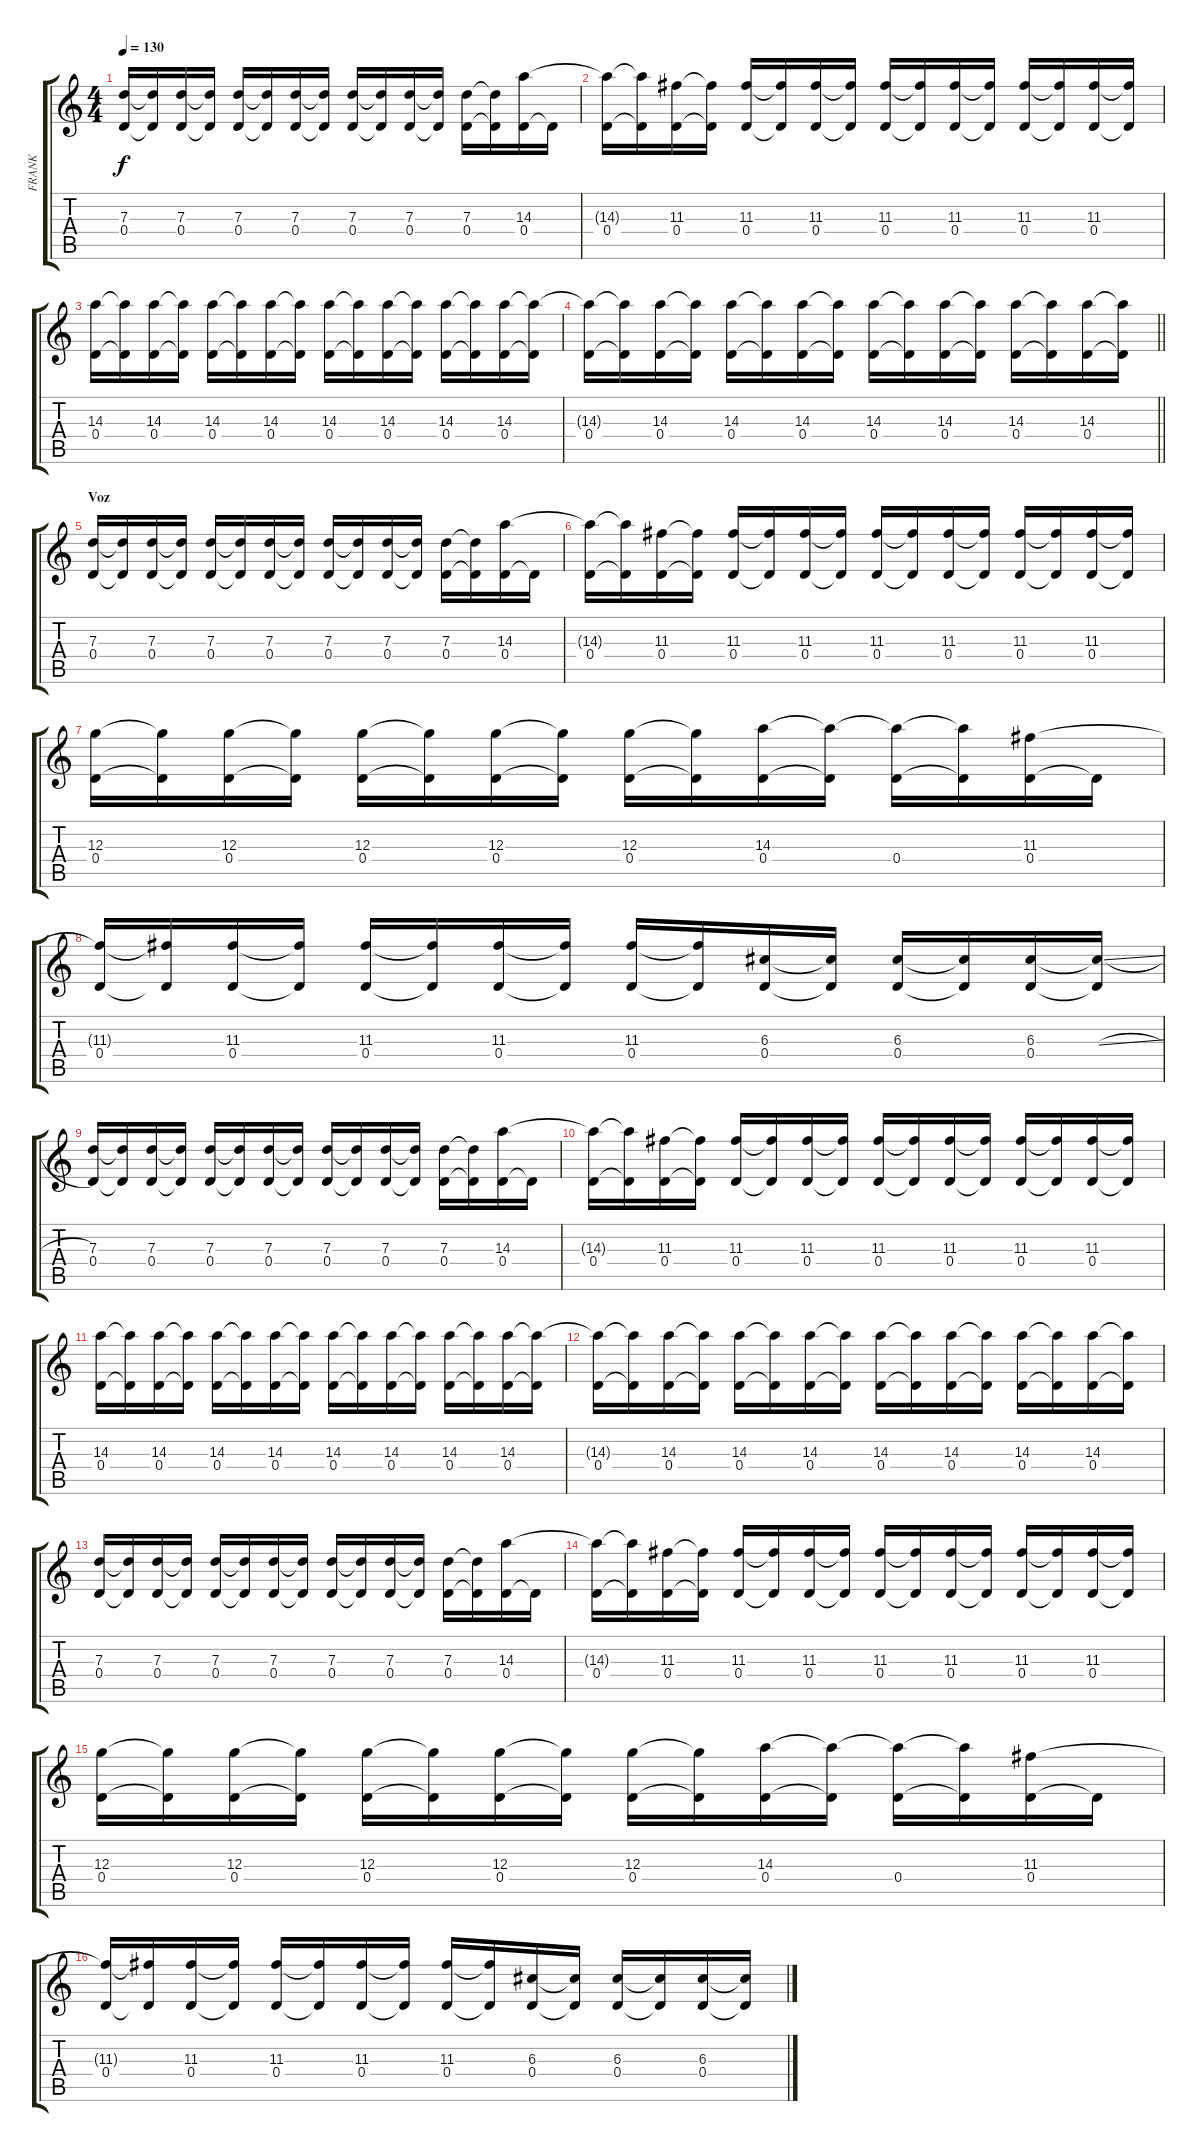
\track ("FRANK" "FRANK") {instrument acousticguitarsteel}
\staff {score tabs}
\tuning (E4 B3 G3 D3 A2 E2) {hide}
\ts (4 4)
\tempo 130
\clef g2
\ks c
(7.3 0.4).16{dy f} (7.3{t} 0.4{t}).16 (7.3 0.4).16 (7.3{t} 0.4{t}).16 (7.3 0.4).16 (7.3{t} 0.4{t}).16 (7.3 0.4).16 (7.3{t} 0.4{t}).16 (7.3 0.4).16 (7.3{t} 0.4{t}).16 (7.3 0.4).16 (7.3{t} 0.4{t}).16 (7.3 0.4).16 (7.3{t} 0.4{t}).16 (14.3 0.4).16 0.4{t}.16 |
(14.3{t} 0.4).16 (14.3{t} 0.4{t}).16 (11.3 0.4).16 (11.3{t} 0.4{t}).16 (11.3 0.4).16 (11.3{t} 0.4{t}).16 (11.3 0.4).16 (11.3{t} 0.4{t}).16 (11.3 0.4).16 (11.3{t} 0.4{t}).16 (11.3 0.4).16 (11.3{t} 0.4{t}).16 (11.3 0.4).16 (11.3{t} 0.4{t}).16 (11.3 0.4).16 (11.3{t} 0.4{t}).16 |
(14.3 0.4).16 (14.3{t} 0.4{t}).16 (14.3 0.4).16 (14.3{t} 0.4{t}).16 (14.3 0.4).16 (14.3{t} 0.4{t}).16 (14.3 0.4).16 (14.3{t} 0.4{t}).16 (14.3 0.4).16 (14.3{t} 0.4{t}).16 (14.3 0.4).16 (14.3{t} 0.4{t}).16 (14.3 0.4).16 (14.3{t} 0.4{t}).16 (14.3 0.4).16 (14.3{t} 0.4{t}).16 |
\barLineRight lightlight
(14.3{t} 0.4).16 (14.3{t} 0.4{t}).16 (14.3 0.4).16 (14.3{t} 0.4{t}).16 (14.3 0.4).16 (14.3{t} 0.4{t}).16 (14.3 0.4).16 (14.3{t} 0.4{t}).16 (14.3 0.4).16 (14.3{t} 0.4{t}).16 (14.3 0.4).16 (14.3{t} 0.4{t}).16 (14.3 0.4).16 (14.3{t} 0.4{t}).16 (14.3 0.4).16 (14.3{t} 0.4{t}).16 |
\section ("" "Voz")
(7.3 0.4).16 (7.3{t} 0.4{t}).16 (7.3 0.4).16 (7.3{t} 0.4{t}).16 (7.3 0.4).16 (7.3{t} 0.4{t}).16 (7.3 0.4).16 (7.3{t} 0.4{t}).16 (7.3 0.4).16 (7.3{t} 0.4{t}).16 (7.3 0.4).16 (7.3{t} 0.4{t}).16 (7.3 0.4).16 (7.3{t} 0.4{t}).16 (14.3 0.4).16 0.4{t}.16 |
(14.3{t} 0.4).16 (14.3{t} 0.4{t}).16 (11.3 0.4).16 (11.3{t} 0.4{t}).16 (11.3 0.4).16 (11.3{t} 0.4{t}).16 (11.3 0.4).16 (11.3{t} 0.4{t}).16 (11.3 0.4).16 (11.3{t} 0.4{t}).16 (11.3 0.4).16 (11.3{t} 0.4{t}).16 (11.3 0.4).16 (11.3{t} 0.4{t}).16 (11.3 0.4).16 (11.3{t} 0.4{t}).16 |
(12.3 0.4).16 (12.3{t} 0.4{t}).16 (12.3 0.4).16 (12.3{t} 0.4{t}).16 (12.3 0.4).16 (12.3{t} 0.4{t}).16 (12.3 0.4).16 (12.3{t} 0.4{t}).16 (12.3 0.4).16 (12.3{t} 0.4{t}).16 (14.3 0.4).16 (14.3{t} 0.4{t}).16 (14.3{t} 0.4).16 (14.3{t} 0.4{t}).16 (11.3 0.4).16 0.4{t}.16 |
(11.3{t} 0.4).16 (11.3{t} 0.4{t}).16 (11.3 0.4).16 (11.3{t} 0.4{t}).16 (11.3 0.4).16 (11.3{t} 0.4{t}).16 (11.3 0.4).16 (11.3{t} 0.4{t}).16 (11.3 0.4).16 (11.3{t} 0.4{t}).16 (6.3 0.4).16 (6.3{t} 0.4{t}).16 (6.3 0.4).16 (6.3{t} 0.4{t}).16 (6.3 0.4).16 (6.3{sl t} 0.4{t}).16 |
(7.3 0.4).16 (7.3{t} 0.4{t}).16 (7.3 0.4).16 (7.3{t} 0.4{t}).16 (7.3 0.4).16 (7.3{t} 0.4{t}).16 (7.3 0.4).16 (7.3{t} 0.4{t}).16 (7.3 0.4).16 (7.3{t} 0.4{t}).16 (7.3 0.4).16 (7.3{t} 0.4{t}).16 (7.3 0.4).16 (7.3{t} 0.4{t}).16 (14.3 0.4).16 0.4{t}.16 |
(14.3{t} 0.4).16 (14.3{t} 0.4{t}).16 (11.3 0.4).16 (11.3{t} 0.4{t}).16 (11.3 0.4).16 (11.3{t} 0.4{t}).16 (11.3 0.4).16 (11.3{t} 0.4{t}).16 (11.3 0.4).16 (11.3{t} 0.4{t}).16 (11.3 0.4).16 (11.3{t} 0.4{t}).16 (11.3 0.4).16 (11.3{t} 0.4{t}).16 (11.3 0.4).16 (11.3{t} 0.4{t}).16 |
(14.3 0.4).16 (14.3{t} 0.4{t}).16 (14.3 0.4).16 (14.3{t} 0.4{t}).16 (14.3 0.4).16 (14.3{t} 0.4{t}).16 (14.3 0.4).16 (14.3{t} 0.4{t}).16 (14.3 0.4).16 (14.3{t} 0.4{t}).16 (14.3 0.4).16 (14.3{t} 0.4{t}).16 (14.3 0.4).16 (14.3{t} 0.4{t}).16 (14.3 0.4).16 (14.3{t} 0.4{t}).16 |
(14.3{t} 0.4).16 (14.3{t} 0.4{t}).16 (14.3 0.4).16 (14.3{t} 0.4{t}).16 (14.3 0.4).16 (14.3{t} 0.4{t}).16 (14.3 0.4).16 (14.3{t} 0.4{t}).16 (14.3 0.4).16 (14.3{t} 0.4{t}).16 (14.3 0.4).16 (14.3{t} 0.4{t}).16 (14.3 0.4).16 (14.3{t} 0.4{t}).16 (14.3 0.4).16 (14.3{t} 0.4{t}).16 |
(7.3 0.4).16 (7.3{t} 0.4{t}).16 (7.3 0.4).16 (7.3{t} 0.4{t}).16 (7.3 0.4).16 (7.3{t} 0.4{t}).16 (7.3 0.4).16 (7.3{t} 0.4{t}).16 (7.3 0.4).16 (7.3{t} 0.4{t}).16 (7.3 0.4).16 (7.3{t} 0.4{t}).16 (7.3 0.4).16 (7.3{t} 0.4{t}).16 (14.3 0.4).16 0.4{t}.16 |
(14.3{t} 0.4).16 (14.3{t} 0.4{t}).16 (11.3 0.4).16 (11.3{t} 0.4{t}).16 (11.3 0.4).16 (11.3{t} 0.4{t}).16 (11.3 0.4).16 (11.3{t} 0.4{t}).16 (11.3 0.4).16 (11.3{t} 0.4{t}).16 (11.3 0.4).16 (11.3{t} 0.4{t}).16 (11.3 0.4).16 (11.3{t} 0.4{t}).16 (11.3 0.4).16 (11.3{t} 0.4{t}).16 |
(12.3 0.4).16 (12.3{t} 0.4{t}).16 (12.3 0.4).16 (12.3{t} 0.4{t}).16 (12.3 0.4).16 (12.3{t} 0.4{t}).16 (12.3 0.4).16 (12.3{t} 0.4{t}).16 (12.3 0.4).16 (12.3{t} 0.4{t}).16 (14.3 0.4).16 (14.3{t} 0.4{t}).16 (14.3{t} 0.4).16 (14.3{t} 0.4{t}).16 (11.3 0.4).16 0.4{t}.16 |
(11.3{t} 0.4).16 (11.3{t} 0.4{t}).16 (11.3 0.4).16 (11.3{t} 0.4{t}).16 (11.3 0.4).16 (11.3{t} 0.4{t}).16 (11.3 0.4).16 (11.3{t} 0.4{t}).16 (11.3 0.4).16 (11.3{t} 0.4{t}).16 (6.3 0.4).16 (6.3{t} 0.4{t}).16 (6.3 0.4).16 (6.3{t} 0.4{t}).16 (6.3 0.4).16 (6.3{sl t} 0.4{t}).16
